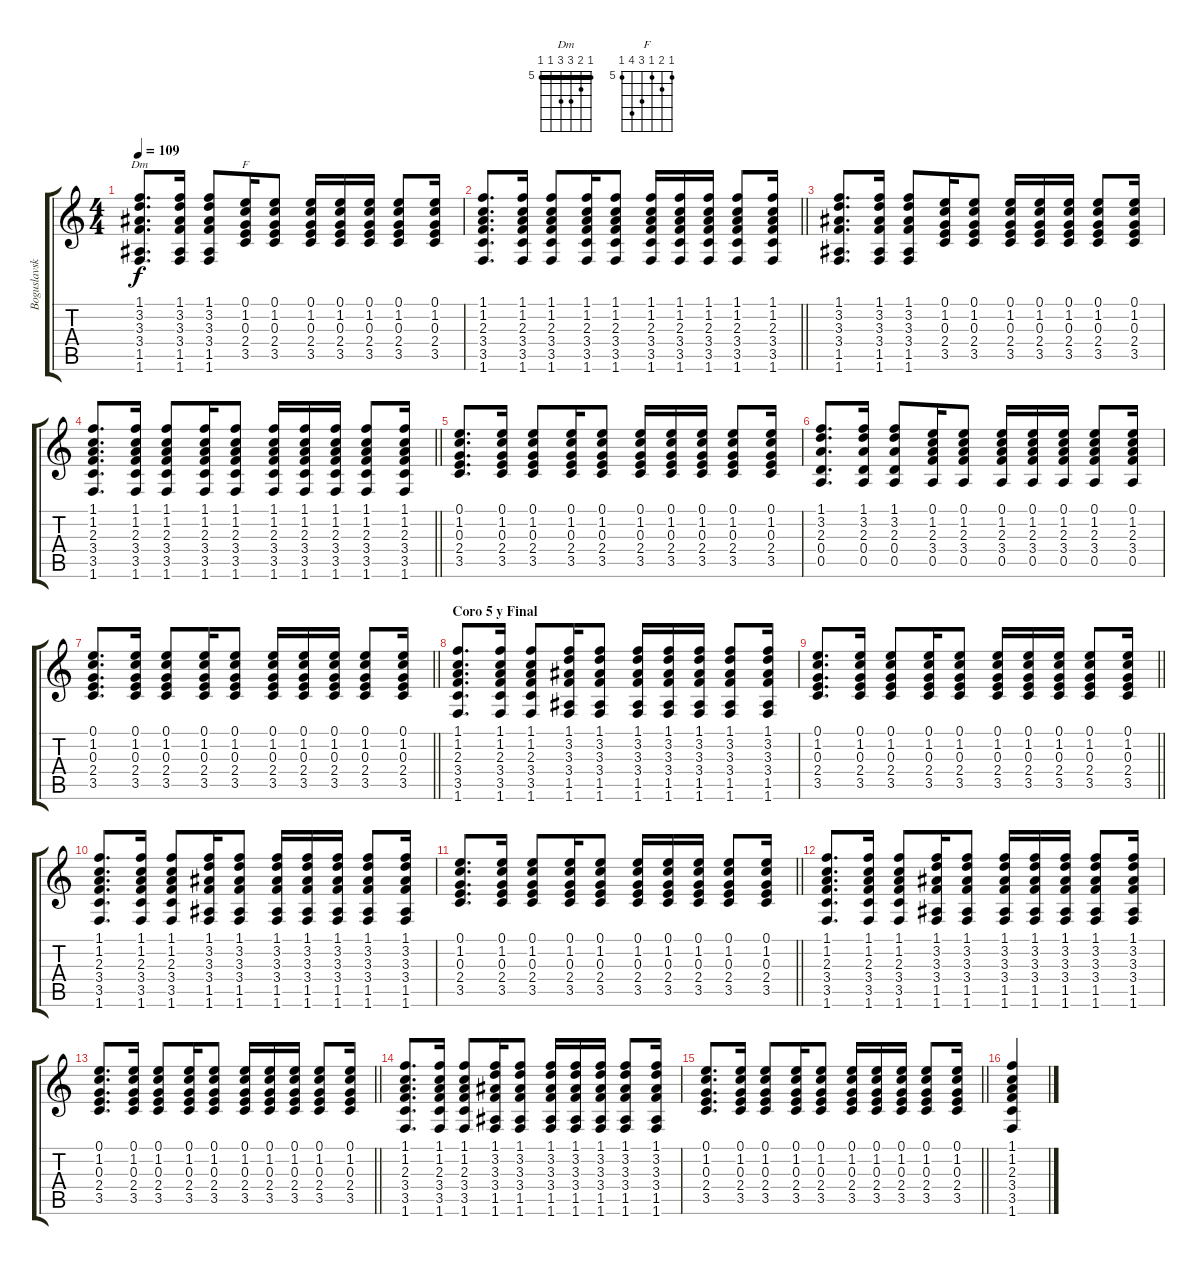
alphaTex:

\track ("Boguslavsky" "Boguslavsk") {instrument acousticguitarsteel}
\staff {score tabs}
\tuning (E4 B3 G3 D3 A2 E2) {hide}
\chord ("Dm" 5 6 7 7 5 5) {firstfret 5 barre 5}
\chord ("F" 5 6 5 7 8 5) {firstfret 5}
\ts (4 4)
\tempo 109
\clef g2
\ks c
(1.1 3.2 3.3 3.4 1.5 1.6).8{d ch "Dm" dy f volume 6} (1.1 3.2 3.3 3.4 1.5 1.6).16 (1.1 3.2 3.3 3.4 1.5 1.6).8 (0.1 1.2 0.3 2.4 3.5).16{ch "F"} (0.1 1.2 0.3 2.4 3.5).8 (0.1 1.2 0.3 2.4 3.5).16 (0.1 1.2 0.3 2.4 3.5).16 (0.1 1.2 0.3 2.4 3.5).16 (0.1 1.2 0.3 2.4 3.5).8 (0.1 1.2 0.3 2.4 3.5).16 |
\barLineRight lightlight
(1.1 1.2 2.3 3.4 3.5 1.6).8{d volume 6} (1.1 1.2 2.3 3.4 3.5 1.6).16 (1.1 1.2 2.3 3.4 3.5 1.6).8 (1.1 1.2 2.3 3.4 3.5 1.6).16 (1.1 1.2 2.3 3.4 3.5 1.6).8 (1.1 1.2 2.3 3.4 3.5 1.6).16 (1.1 1.2 2.3 3.4 3.5 1.6).16 (1.1 1.2 2.3 3.4 3.5 1.6).16 (1.1 1.2 2.3 3.4 3.5 1.6).8 (1.1 1.2 2.3 3.4 3.5 1.6).16 |
(1.1 3.2 3.3 3.4 1.5 1.6).8{d volume 6} (1.1 3.2 3.3 3.4 1.5 1.6).16 (1.1 3.2 3.3 3.4 1.5 1.6).8 (0.1 1.2 0.3 2.4 3.5).16 (0.1 1.2 0.3 2.4 3.5).8 (0.1 1.2 0.3 2.4 3.5).16 (0.1 1.2 0.3 2.4 3.5).16 (0.1 1.2 0.3 2.4 3.5).16 (0.1 1.2 0.3 2.4 3.5).8 (0.1 1.2 0.3 2.4 3.5).16 |
\barLineRight lightlight
(1.1 1.2 2.3 3.4 3.5 1.6).8{d volume 6} (1.1 1.2 2.3 3.4 3.5 1.6).16 (1.1 1.2 2.3 3.4 3.5 1.6).8 (1.1 1.2 2.3 3.4 3.5 1.6).16 (1.1 1.2 2.3 3.4 3.5 1.6).8 (1.1 1.2 2.3 3.4 3.5 1.6).16 (1.1 1.2 2.3 3.4 3.5 1.6).16 (1.1 1.2 2.3 3.4 3.5 1.6).16 (1.1 1.2 2.3 3.4 3.5 1.6).8 (1.1 1.2 2.3 3.4 3.5 1.6).16 |
(0.1 1.2 0.3 2.4 3.5).8{d volume 6} (0.1 1.2 0.3 2.4 3.5).16 (0.1 1.2 0.3 2.4 3.5).8 (0.1 1.2 0.3 2.4 3.5).16 (0.1 1.2 0.3 2.4 3.5).8 (0.1 1.2 0.3 2.4 3.5).16 (0.1 1.2 0.3 2.4 3.5).16 (0.1 1.2 0.3 2.4 3.5).16 (0.1 1.2 0.3 2.4 3.5).8 (0.1 1.2 0.3 2.4 3.5).16 |
(1.1 3.2 2.3 0.4 0.5).8{d volume 6} (1.1 3.2 2.3 0.4 0.5).16 (1.1 3.2 2.3 0.4 0.5).8 (0.1 1.2 2.3 3.4 0.5).16 (0.1 1.2 2.3 3.4 0.5).8 (0.1 1.2 2.3 3.4 0.5).16 (0.1 1.2 2.3 3.4 0.5).16 (0.1 1.2 2.3 3.4 0.5).16 (0.1 1.2 2.3 3.4 0.5).8 (0.1 1.2 2.3 3.4 0.5).16 |
\barLineRight lightlight
(0.1 1.2 0.3 2.4 3.5).8{d volume 6} (0.1 1.2 0.3 2.4 3.5).16 (0.1 1.2 0.3 2.4 3.5).8 (0.1 1.2 0.3 2.4 3.5).16 (0.1 1.2 0.3 2.4 3.5).8 (0.1 1.2 0.3 2.4 3.5).16 (0.1 1.2 0.3 2.4 3.5).16 (0.1 1.2 0.3 2.4 3.5).16 (0.1 1.2 0.3 2.4 3.5).8 (0.1 1.2 0.3 2.4 3.5).16 |
\section ("" "Coro 5 y Final")
(1.1 1.2 2.3 3.4 3.5 1.6).8{d volume 6} (1.1 1.2 2.3 3.4 3.5 1.6).16 (1.1 1.2 2.3 3.4 3.5 1.6).8 (1.1 3.2 3.3 3.4 1.5 1.6).16 (1.1 3.2 3.3 3.4 1.5 1.6).8 (1.1 3.2 3.3 3.4 1.5 1.6).16 (1.1 3.2 3.3 3.4 1.5 1.6).16 (1.1 3.2 3.3 3.4 1.5 1.6).16 (1.1 3.2 3.3 3.4 1.5 1.6).8 (1.1 3.2 3.3 3.4 1.5 1.6).16 |
\barLineRight lightlight
(0.1 1.2 0.3 2.4 3.5).8{d volume 6} (0.1 1.2 0.3 2.4 3.5).16 (0.1 1.2 0.3 2.4 3.5).8 (0.1 1.2 0.3 2.4 3.5).16 (0.1 1.2 0.3 2.4 3.5).8 (0.1 1.2 0.3 2.4 3.5).16 (0.1 1.2 0.3 2.4 3.5).16 (0.1 1.2 0.3 2.4 3.5).16 (0.1 1.2 0.3 2.4 3.5).8 (0.1 1.2 0.3 2.4 3.5).16 |
(1.1 1.2 2.3 3.4 3.5 1.6).8{d volume 6} (1.1 1.2 2.3 3.4 3.5 1.6).16 (1.1 1.2 2.3 3.4 3.5 1.6).8 (1.1 3.2 3.3 3.4 1.5 1.6).16 (1.1 3.2 3.3 3.4 1.5 1.6).8 (1.1 3.2 3.3 3.4 1.5 1.6).16 (1.1 3.2 3.3 3.4 1.5 1.6).16 (1.1 3.2 3.3 3.4 1.5 1.6).16 (1.1 3.2 3.3 3.4 1.5 1.6).8 (1.1 3.2 3.3 3.4 1.5 1.6).16 |
\barLineRight lightlight
(0.1 1.2 0.3 2.4 3.5).8{d volume 6} (0.1 1.2 0.3 2.4 3.5).16 (0.1 1.2 0.3 2.4 3.5).8 (0.1 1.2 0.3 2.4 3.5).16 (0.1 1.2 0.3 2.4 3.5).8 (0.1 1.2 0.3 2.4 3.5).16 (0.1 1.2 0.3 2.4 3.5).16 (0.1 1.2 0.3 2.4 3.5).16 (0.1 1.2 0.3 2.4 3.5).8 (0.1 1.2 0.3 2.4 3.5).16 |
(1.1 1.2 2.3 3.4 3.5 1.6).8{d volume 6} (1.1 1.2 2.3 3.4 3.5 1.6).16 (1.1 1.2 2.3 3.4 3.5 1.6).8 (1.1 3.2 3.3 3.4 1.5 1.6).16 (1.1 3.2 3.3 3.4 1.5 1.6).8 (1.1 3.2 3.3 3.4 1.5 1.6).16 (1.1 3.2 3.3 3.4 1.5 1.6).16 (1.1 3.2 3.3 3.4 1.5 1.6).16 (1.1 3.2 3.3 3.4 1.5 1.6).8 (1.1 3.2 3.3 3.4 1.5 1.6).16 |
\barLineRight lightlight
(0.1 1.2 0.3 2.4 3.5).8{d volume 6} (0.1 1.2 0.3 2.4 3.5).16 (0.1 1.2 0.3 2.4 3.5).8 (0.1 1.2 0.3 2.4 3.5).16 (0.1 1.2 0.3 2.4 3.5).8 (0.1 1.2 0.3 2.4 3.5).16 (0.1 1.2 0.3 2.4 3.5).16 (0.1 1.2 0.3 2.4 3.5).16 (0.1 1.2 0.3 2.4 3.5).8 (0.1 1.2 0.3 2.4 3.5).16 |
(1.1 1.2 2.3 3.4 3.5 1.6).8{d volume 6} (1.1 1.2 2.3 3.4 3.5 1.6).16 (1.1 1.2 2.3 3.4 3.5 1.6).8 (1.1 3.2 3.3 3.4 1.5 1.6).16 (1.1 3.2 3.3 3.4 1.5 1.6).8 (1.1 3.2 3.3 3.4 1.5 1.6).16 (1.1 3.2 3.3 3.4 1.5 1.6).16 (1.1 3.2 3.3 3.4 1.5 1.6).16 (1.1 3.2 3.3 3.4 1.5 1.6).8 (1.1 3.2 3.3 3.4 1.5 1.6).16 |
\barLineRight lightlight
(0.1 1.2 0.3 2.4 3.5).8{d volume 6} (0.1 1.2 0.3 2.4 3.5).16 (0.1 1.2 0.3 2.4 3.5).8 (0.1 1.2 0.3 2.4 3.5).16 (0.1 1.2 0.3 2.4 3.5).8 (0.1 1.2 0.3 2.4 3.5).16 (0.1 1.2 0.3 2.4 3.5).16 (0.1 1.2 0.3 2.4 3.5).16 (0.1 1.2 0.3 2.4 3.5).8 (0.1 1.2 0.3 2.4 3.5).16 |
(1.1 1.2 2.3 3.4 3.5 1.6).4
